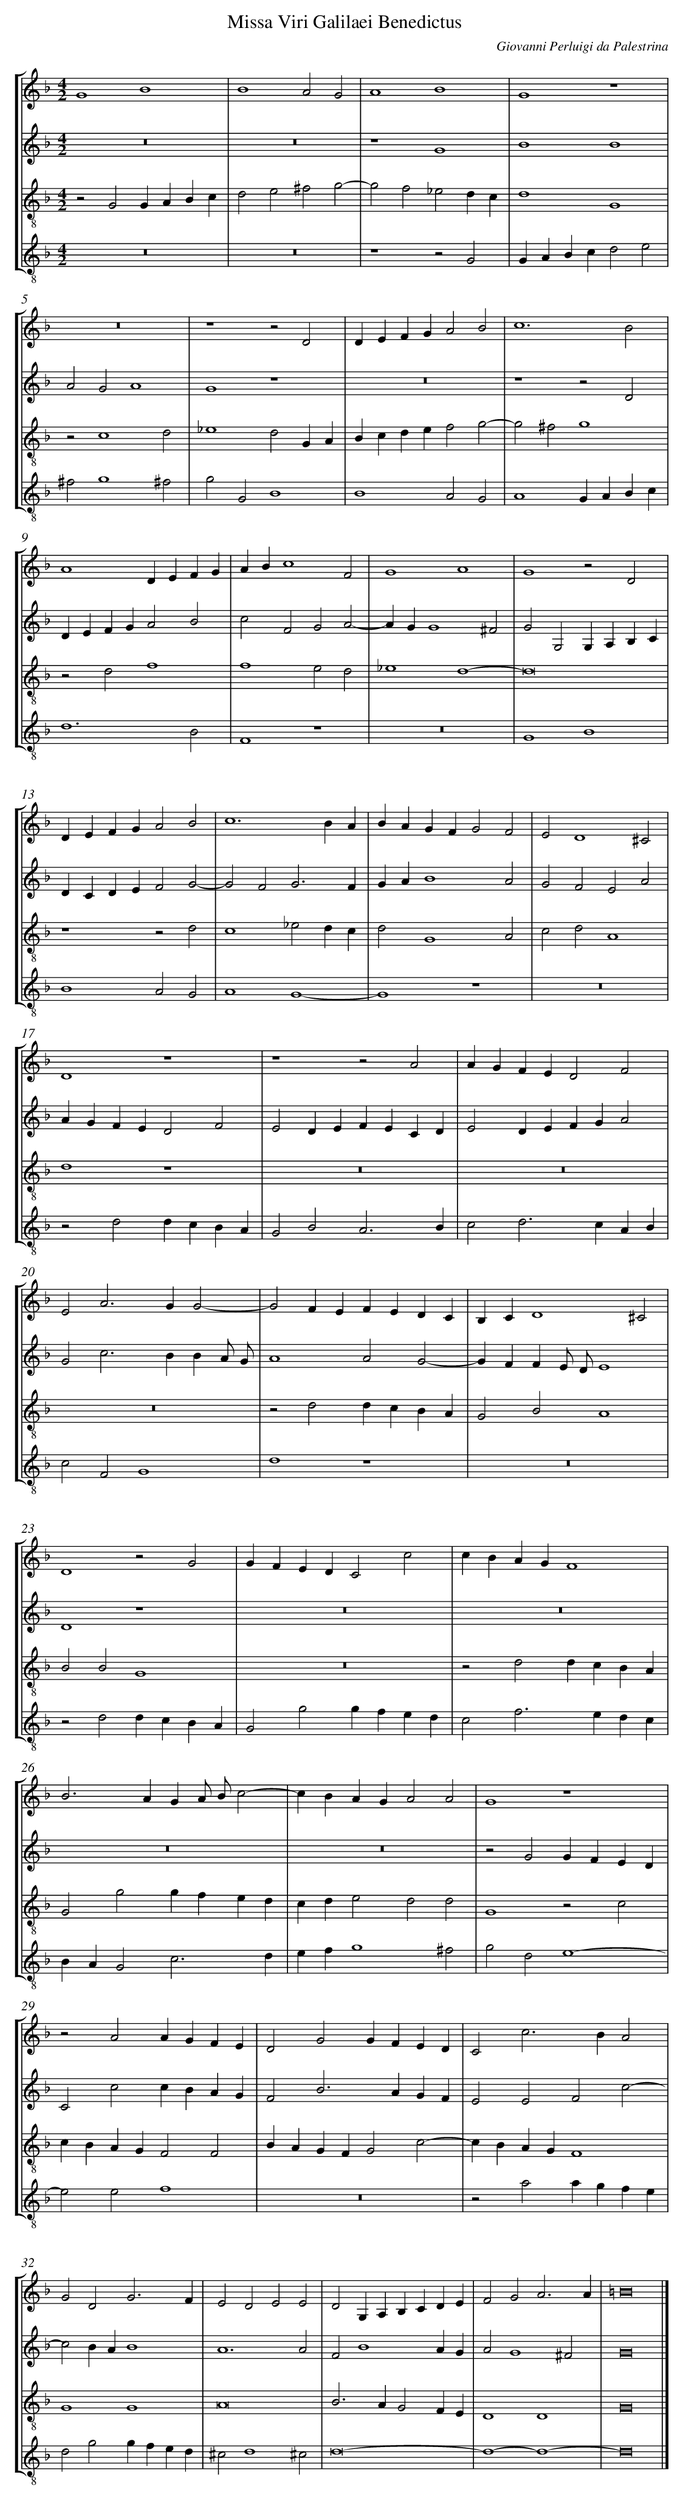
X:1
T: Missa Viri Galilaei Benedictus
C: Giovanni Perluigi da Palestrina
L: 1/4
M: 4/2
%%staves [1 2 3 4]
V: 1 clef=treble
V: 2 clef=treble
V: 3 clef=treble-8
V: 4 clef=treble-8
K: F
[V:1] G4B4 |
[V:2] z8 |
[V:3] z2G2GABc |
[V:4] z8 |
[V:1] B4A2G2 |
[V:2] z8 |
[V:3] d2e2^f2g2- |
[V:4] z8 |
[V:1] A4B4 |
[V:2] z4G4 |
[V:3] g2f2_e2dc |
[V:4] z4z2G2 |
[V:1] G4z4 |
[V:2] B4B4 |
[V:3] d4G4 |
[V:4] GABcd2e2 |
[V:1] z8 |
[V:2] A2G2A4 |
[V:3] z2c4d2 |
[V:4] ^f2g4^f2 |
[V:1] z4z2D2 |
[V:2] G4z4 |
[V:3] _e4d2GA |
[V:4] g2G2B4 |
[V:1] DEFGA2B2 |
[V:2] z8 |
[V:3] Bcdef2g2- |
[V:4] B4A2G2 |
[V:1] c6B2 |
[V:2] z4z2D2 |
[V:3] g2^f2g4 |
[V:4] A4GABc |
[V:1] A4DEFG |
[V:2] DEFGA2B2 |
[V:3] z2d2f4 |
[V:4] d6B2 |
[V:1] ABc4F2 |
[V:2] c2F2G2A2- |
[V:3] f4e2d2 |
[V:4] F4z4 |
[V:1] G4A4 |
[V:2] AGG4^F2 |
[V:3] _e4d4- |
[V:4] z8 |
[V:1] G4z2D2 |
[V:2] G2G,2G,A,B,C |
[V:3] d8 |
[V:4] G4B4 |
[V:1] DEFGA2B2 |
[V:2] DCDEF2G2- |
[V:3] z4z2d2 |
[V:4] B4A2G2 |
[V:1] c6BA |
[V:2] G2F2G3F |
[V:3] c4_e2dc |
[V:4] A4G4- |
[V:1] BAGFG2F2 |
[V:2] GAB4A2 |
[V:3] d2G4A2 |
[V:4] G4z4 |
[V:1] E2D4^C2 |
[V:2] G2F2E2A2 |
[V:3] c2d2A4 |
[V:4] z8 |
[V:1] D4z4 |
[V:2] AGFED2F2 |
[V:3] d4z4 |
[V:4] z2d2dcBA |
[V:1] z4z2A2 |
[V:2] E2DEFECD |
[V:3] z8 |
[V:4] G2B2A3B |
[V:1] AGFED2F2 |
[V:2] E2DEFGA2 |
[V:3] z8 |
[V:4] c2d2>c2AB |
[V:1] E2A2>G2G2- |
[V:2] G2c2>B2BA/ G/ |
[V:3] z8 |
[V:4] c2F2G4 |
[V:1] G2FEFEDC |
[V:2] A4A2G2- |
[V:3] z2d2dcBA |
[V:4] d4z4 |
[V:1] B,CD4^C2 |
[V:2] GFFE/ D/E4 |
[V:3] G2B2A4 |
[V:4] z8 |
[V:1] D4z2G2 |
[V:2] D4z4 |
[V:3] B2B2G4 |
[V:4] z2d2dcBA |
[V:1] GFEDC2c2 |
[V:2] z8 |
[V:3] z8 |
[V:4] G2g2gfed |
[V:1] cBAGF4 |
[V:2] z8 |
[V:3] z2d2dcBA |
[V:4] c2f2>e2dc |
[V:1] B2>A2GA/ B/c2- |
[V:2] z8 |
[V:3] G2g2gfed |
[V:4] BAG2c3d |
[V:1] cBAGA2A2 |
[V:2] z8 |
[V:3] cde2d2d2 |
[V:4] efg4^f2 |
[V:1] G4z4 |
[V:2] z2G2GFED |
[V:3] G4z2c2 |
[V:4] g2d2e4- |
[V:1] z2A2AGFE |
[V:2] C2c2cBAG |
[V:3] cBAGF2F2 |
[V:4] e2e2f4 |
[V:1] D2G2GFED |
[V:2] F2B2>A2GF |
[V:3] BAGFG2c2- |
[V:4] z8 |
[V:1] C2c2>B2A2 |
[V:2] E2E2F2c2- |
[V:3] cBAGF4 |
[V:4] z2a2agfe |
[V:1] G2D2G3F |
[V:2] c2BAB4 |
[V:3] G4G4 |
[V:4] d2g2gfed |
[V:1] E2D2E2E2 |
[V:2] A6A2 |
[V:3] A8 |
[V:4] ^c2d4^c2 |
[V:1] D2G,A,B,CDE |
[V:2] F2B4AG |
[V:3] B2>A2G2FE |
[V:4] d8- |
[V:1] F2G2A3A |
[V:2] A2G4^F2 |
[V:3] D4D4 |
[V:4] d4-d4- |
[V:1] =B8 |]
[V:2] G8 |]
[V:3] G8 |]
[V:4] d8 |]
